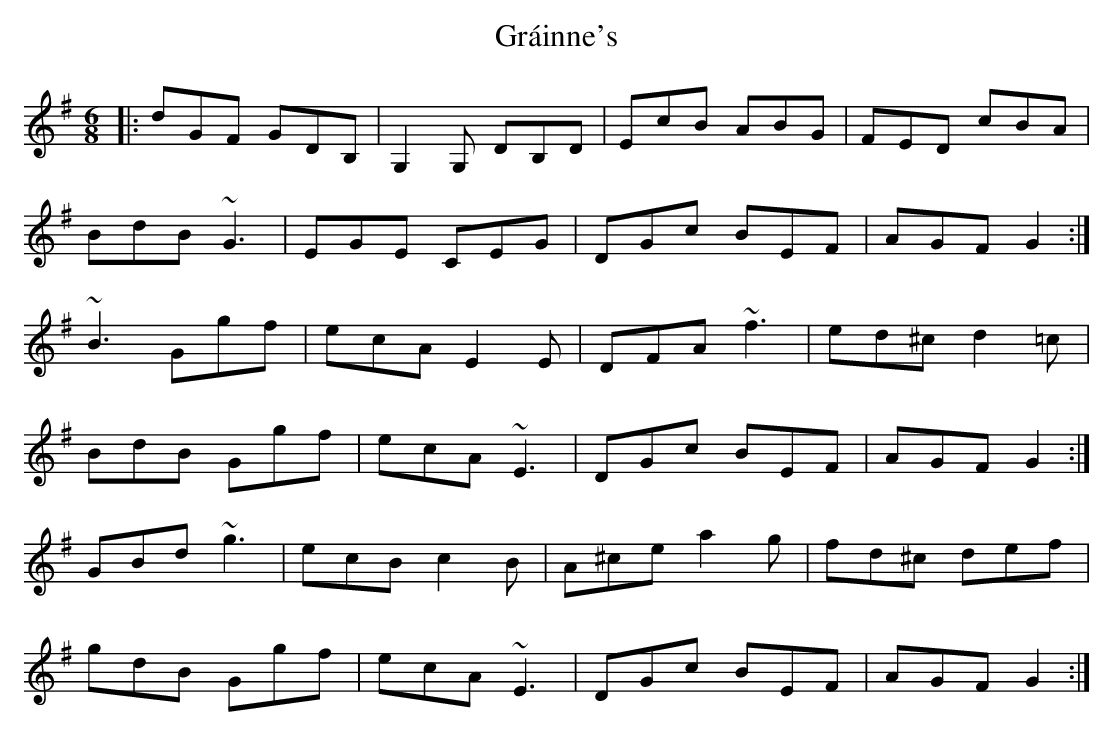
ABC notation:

X:1
T: Gráinne's
M: 6/8
L: 1/8
K: Gmaj
|:dGF GDB,|G,2G, DB,D|EcB ABG|FED cBA|
BdB ~G3|EGE CEG|DGc BEF|AGF G2:|
~B3 Ggf|ecA E2E|DFA ~f3|ed^c d2=c|
BdB Ggf|ecA ~E3|DGc BEF|AGF G2:|
GBd ~g3|ecB c2B|A^ce a2g|fd^c def|
gdB Ggf|ecA ~E3|DGc BEF|AGF G2:|
